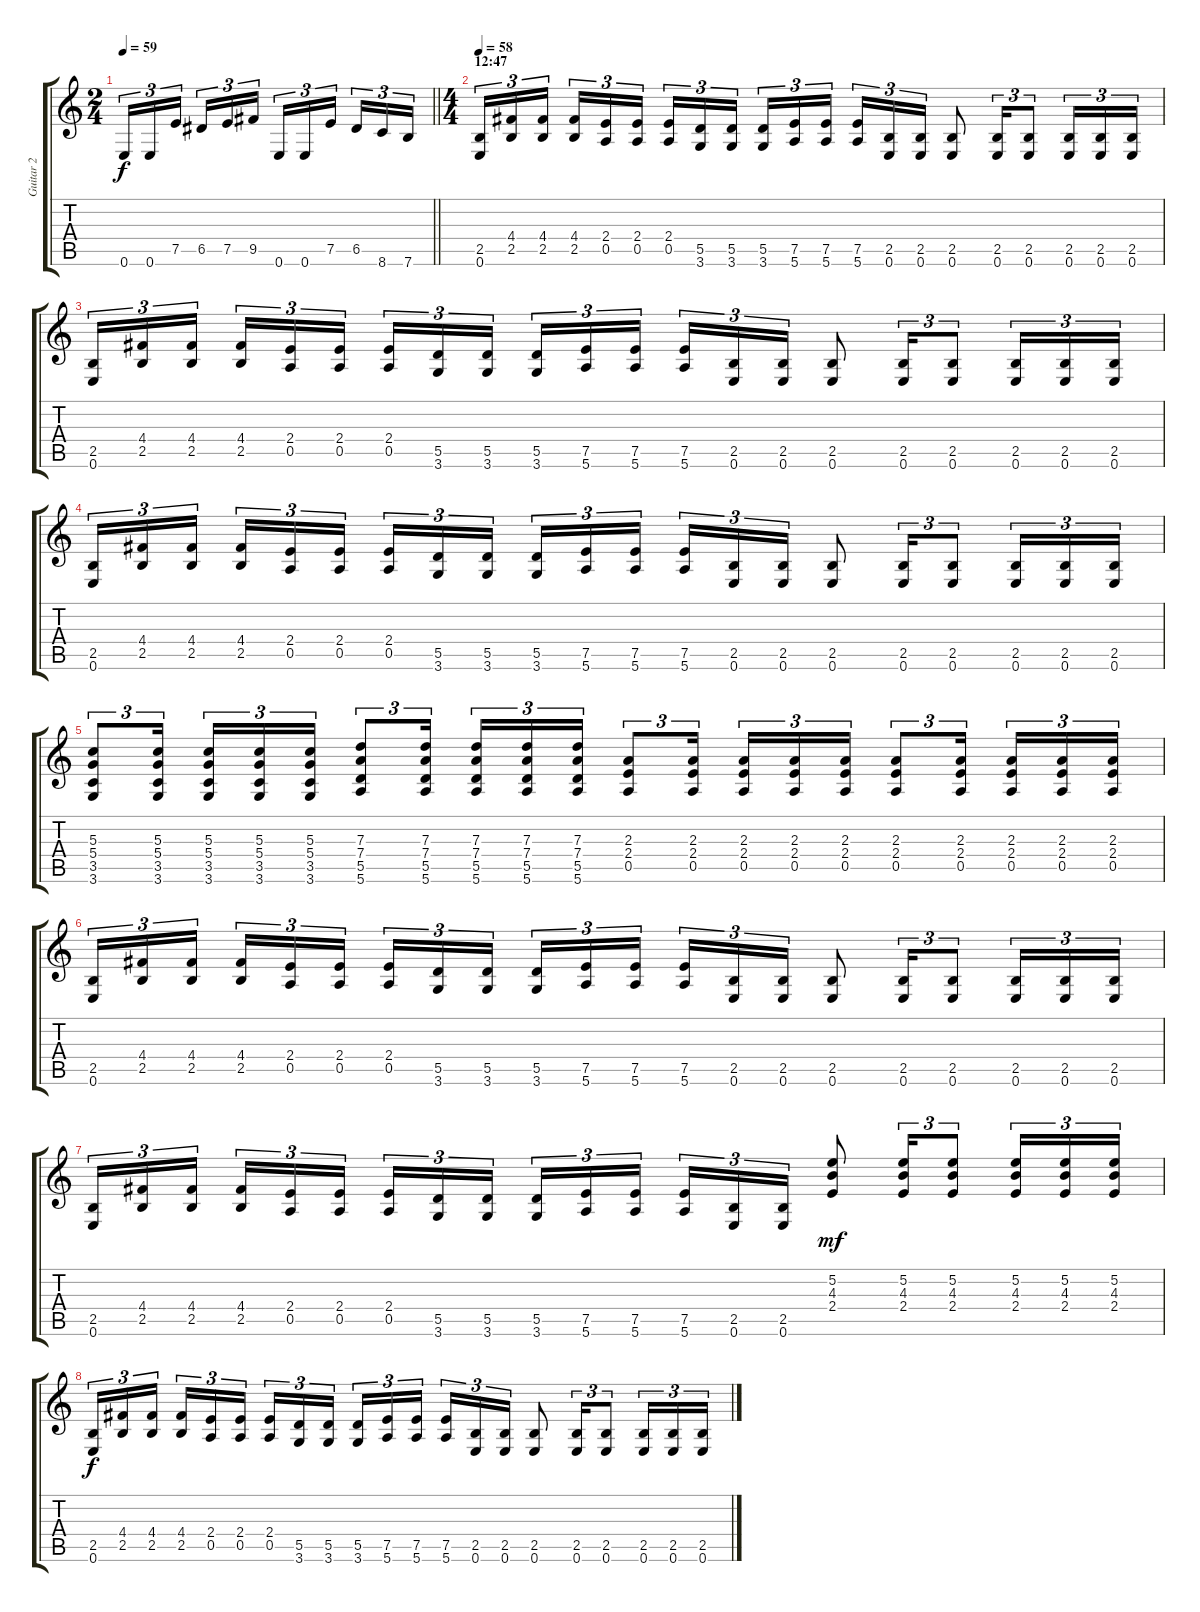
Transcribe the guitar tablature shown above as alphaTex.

\track ("Guitar 2" "Guitar 2") {instrument distortionguitar}
\staff {score tabs}
\tuning (E4 B3 G3 D3 A2 E2) {hide}
\ts (2 4)
\tempo 59
\clef g2
\barLineRight lightlight
\ks c
0.6.16{tu (3 2) dy f} 0.6.16{tu (3 2)} 7.5.16{tu (3 2) beam splitsecondary} 6.5.16{tu (3 2)} 7.5.16{tu (3 2)} 9.5.16{tu (3 2)} 0.6.16{tu (3 2)} 0.6.16{tu (3 2)} 7.5.16{tu (3 2) beam splitsecondary} 6.5.16{tu (3 2)} 8.6.16{tu (3 2)} 7.6.16{tu (3 2)} |
\ts (4 4)
\section ("" "12:47")
\tempo 58
(2.5 0.6).16{tu (3 2) volume 13} (4.4 2.5).16{tu (3 2)} (4.4 2.5).16{tu (3 2) beam splitsecondary} (4.4 2.5).16{tu (3 2)} (2.4 0.5).16{tu (3 2)} (2.4 0.5).16{tu (3 2)} (2.4 0.5).16{tu (3 2)} (5.5 3.6).16{tu (3 2)} (5.5 3.6).16{tu (3 2) beam splitsecondary} (5.5 3.6).16{tu (3 2)} (7.5 5.6).16{tu (3 2)} (7.5 5.6).16{tu (3 2)} (7.5 5.6).16{tu (3 2)} (2.5 0.6).16{tu (3 2)} (2.5 0.6).16{tu (3 2)} (2.5 0.6).8 (2.5 0.6).16{tu (3 2)} (2.5 0.6).8{tu (3 2)} (2.5 0.6).16{tu (3 2)} (2.5 0.6).16{tu (3 2)} (2.5 0.6).16{tu (3 2)} |
(2.5 0.6).16{tu (3 2)} (4.4 2.5).16{tu (3 2)} (4.4 2.5).16{tu (3 2) beam splitsecondary} (4.4 2.5).16{tu (3 2)} (2.4 0.5).16{tu (3 2)} (2.4 0.5).16{tu (3 2)} (2.4 0.5).16{tu (3 2)} (5.5 3.6).16{tu (3 2)} (5.5 3.6).16{tu (3 2) beam splitsecondary} (5.5 3.6).16{tu (3 2)} (7.5 5.6).16{tu (3 2)} (7.5 5.6).16{tu (3 2)} (7.5 5.6).16{tu (3 2)} (2.5 0.6).16{tu (3 2)} (2.5 0.6).16{tu (3 2)} (2.5 0.6).8 (2.5 0.6).16{tu (3 2)} (2.5 0.6).8{tu (3 2)} (2.5 0.6).16{tu (3 2)} (2.5 0.6).16{tu (3 2)} (2.5 0.6).16{tu (3 2)} |
(2.5 0.6).16{tu (3 2)} (4.4 2.5).16{tu (3 2)} (4.4 2.5).16{tu (3 2) beam splitsecondary} (4.4 2.5).16{tu (3 2)} (2.4 0.5).16{tu (3 2)} (2.4 0.5).16{tu (3 2)} (2.4 0.5).16{tu (3 2)} (5.5 3.6).16{tu (3 2)} (5.5 3.6).16{tu (3 2) beam splitsecondary} (5.5 3.6).16{tu (3 2)} (7.5 5.6).16{tu (3 2)} (7.5 5.6).16{tu (3 2)} (7.5 5.6).16{tu (3 2)} (2.5 0.6).16{tu (3 2)} (2.5 0.6).16{tu (3 2)} (2.5 0.6).8 (2.5 0.6).16{tu (3 2)} (2.5 0.6).8{tu (3 2)} (2.5 0.6).16{tu (3 2)} (2.5 0.6).16{tu (3 2)} (2.5 0.6).16{tu (3 2)} |
(5.3 5.4 3.5 3.6).8{tu (3 2)} (5.3 5.4 3.5 3.6).16{tu (3 2) beam splitsecondary} (5.3 5.4 3.5 3.6).16{tu (3 2)} (5.3 5.4 3.5 3.6).16{tu (3 2)} (5.3 5.4 3.5 3.6).16{tu (3 2)} (7.3 7.4 5.5 5.6).8{tu (3 2)} (7.3 7.4 5.5 5.6).16{tu (3 2) beam splitsecondary} (7.3 7.4 5.5 5.6).16{tu (3 2)} (7.3 7.4 5.5 5.6).16{tu (3 2)} (7.3 7.4 5.5 5.6).16{tu (3 2)} (2.3 2.4 0.5).8{tu (3 2)} (2.3 2.4 0.5).16{tu (3 2) beam splitsecondary} (2.3 2.4 0.5).16{tu (3 2)} (2.3 2.4 0.5).16{tu (3 2)} (2.3 2.4 0.5).16{tu (3 2)} (2.3 2.4 0.5).8{tu (3 2)} (2.3 2.4 0.5).16{tu (3 2) beam splitsecondary} (2.3 2.4 0.5).16{tu (3 2)} (2.3 2.4 0.5).16{tu (3 2)} (2.3 2.4 0.5).16{tu (3 2)} |
(2.5 0.6).16{tu (3 2)} (4.4 2.5).16{tu (3 2)} (4.4 2.5).16{tu (3 2) beam splitsecondary} (4.4 2.5).16{tu (3 2)} (2.4 0.5).16{tu (3 2)} (2.4 0.5).16{tu (3 2)} (2.4 0.5).16{tu (3 2)} (5.5 3.6).16{tu (3 2)} (5.5 3.6).16{tu (3 2) beam splitsecondary} (5.5 3.6).16{tu (3 2)} (7.5 5.6).16{tu (3 2)} (7.5 5.6).16{tu (3 2)} (7.5 5.6).16{tu (3 2)} (2.5 0.6).16{tu (3 2)} (2.5 0.6).16{tu (3 2)} (2.5 0.6).8 (2.5 0.6).16{tu (3 2)} (2.5 0.6).8{tu (3 2)} (2.5 0.6).16{tu (3 2)} (2.5 0.6).16{tu (3 2)} (2.5 0.6).16{tu (3 2)} |
(2.5 0.6).16{tu (3 2)} (4.4 2.5).16{tu (3 2)} (4.4 2.5).16{tu (3 2) beam splitsecondary} (4.4 2.5).16{tu (3 2)} (2.4 0.5).16{tu (3 2)} (2.4 0.5).16{tu (3 2)} (2.4 0.5).16{tu (3 2)} (5.5 3.6).16{tu (3 2)} (5.5 3.6).16{tu (3 2) beam splitsecondary} (5.5 3.6).16{tu (3 2)} (7.5 5.6).16{tu (3 2)} (7.5 5.6).16{tu (3 2)} (7.5 5.6).16{tu (3 2)} (2.5 0.6).16{tu (3 2)} (2.5 0.6).16{tu (3 2)} (5.2 4.3 2.4).8{dy mf} (5.2 4.3 2.4).16{tu (3 2)} (5.2 4.3 2.4).8{tu (3 2)} (5.2 4.3 2.4).16{tu (3 2)} (5.2 4.3 2.4).16{tu (3 2)} (5.2 4.3 2.4).16{tu (3 2)} |
(2.5 0.6).16{tu (3 2) dy f} (4.4 2.5).16{tu (3 2)} (4.4 2.5).16{tu (3 2) beam splitsecondary} (4.4 2.5).16{tu (3 2)} (2.4 0.5).16{tu (3 2)} (2.4 0.5).16{tu (3 2)} (2.4 0.5).16{tu (3 2)} (5.5 3.6).16{tu (3 2)} (5.5 3.6).16{tu (3 2) beam splitsecondary} (5.5 3.6).16{tu (3 2)} (7.5 5.6).16{tu (3 2)} (7.5 5.6).16{tu (3 2)} (7.5 5.6).16{tu (3 2)} (2.5 0.6).16{tu (3 2)} (2.5 0.6).16{tu (3 2)} (2.5 0.6).8 (2.5 0.6).16{tu (3 2)} (2.5 0.6).8{tu (3 2)} (2.5 0.6).16{tu (3 2)} (2.5 0.6).16{tu (3 2)} (2.5 0.6).16{tu (3 2)}
